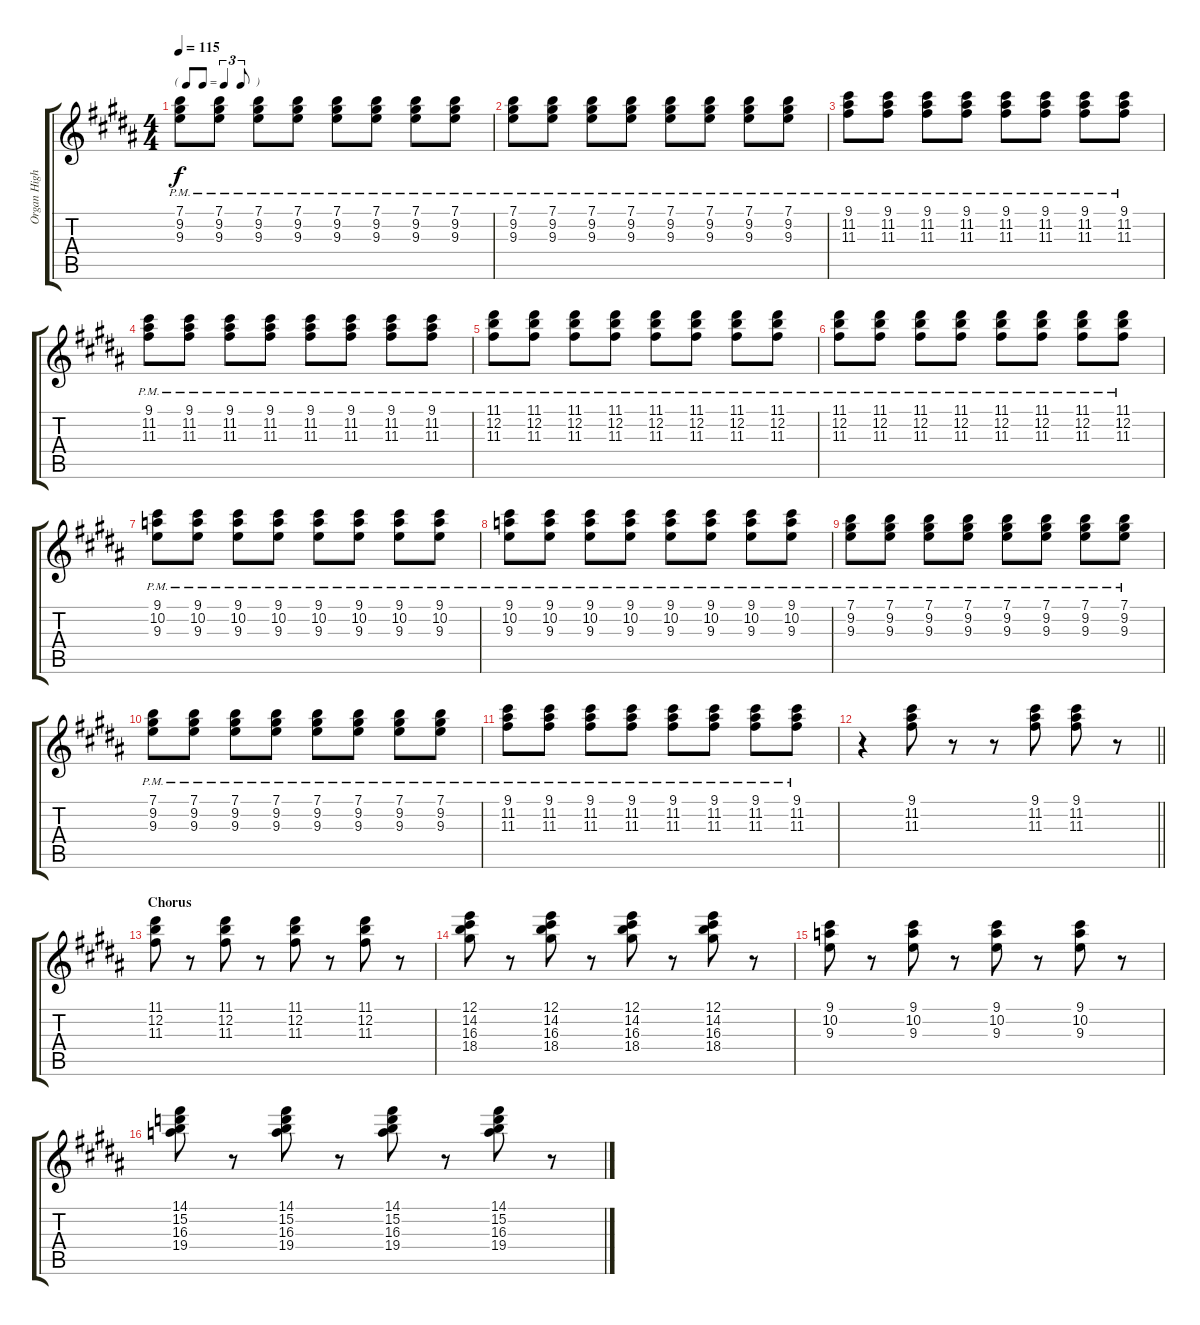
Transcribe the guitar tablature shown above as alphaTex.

\track ("Organ High" "Organ High") {instrument percussiveorgan}
\staff {score tabs}
\tuning (E5 B4 G4 D4 A3 E3) {hide}
\ts (4 4)
\tf triplet8th
\tempo 115
\clef g2
\ks b
(7.1{pm} 9.2{pm} 9.3{pm}).8{dy f} (7.1{pm} 9.2{pm} 9.3{pm}).8 (7.1{pm} 9.2{pm} 9.3{pm}).8 (7.1{pm} 9.2{pm} 9.3{pm}).8 (7.1{pm} 9.2{pm} 9.3{pm}).8 (7.1{pm} 9.2{pm} 9.3{pm}).8 (7.1{pm} 9.2{pm} 9.3{pm}).8 (7.1{pm} 9.2{pm} 9.3{pm}).8 |
(7.1{pm} 9.2{pm} 9.3{pm}).8 (7.1{pm} 9.2{pm} 9.3{pm}).8 (7.1{pm} 9.2{pm} 9.3{pm}).8 (7.1{pm} 9.2{pm} 9.3{pm}).8 (7.1{pm} 9.2{pm} 9.3{pm}).8 (7.1{pm} 9.2{pm} 9.3{pm}).8 (7.1{pm} 9.2{pm} 9.3{pm}).8 (7.1{pm} 9.2{pm} 9.3{pm}).8 |
(9.1{pm} 11.2{pm} 11.3{pm}).8 (9.1{pm} 11.2{pm} 11.3{pm}).8 (9.1{pm} 11.2{pm} 11.3{pm}).8 (9.1{pm} 11.2{pm} 11.3{pm}).8 (9.1{pm} 11.2{pm} 11.3{pm}).8 (9.1{pm} 11.2{pm} 11.3{pm}).8 (9.1{pm} 11.2{pm} 11.3{pm}).8 (9.1{pm} 11.2{pm} 11.3{pm}).8 |
(9.1{pm} 11.2{pm} 11.3{pm}).8 (9.1{pm} 11.2{pm} 11.3{pm}).8 (9.1{pm} 11.2{pm} 11.3{pm}).8 (9.1{pm} 11.2{pm} 11.3{pm}).8 (9.1{pm} 11.2{pm} 11.3{pm}).8 (9.1{pm} 11.2{pm} 11.3{pm}).8 (9.1{pm} 11.2{pm} 11.3{pm}).8 (9.1{pm} 11.2{pm} 11.3{pm}).8 |
(11.1{pm} 12.2{pm} 11.3{pm}).8 (11.1{pm} 12.2{pm} 11.3{pm}).8 (11.1{pm} 12.2{pm} 11.3{pm}).8 (11.1{pm} 12.2{pm} 11.3{pm}).8 (11.1{pm} 12.2{pm} 11.3{pm}).8 (11.1{pm} 12.2{pm} 11.3{pm}).8 (11.1{pm} 12.2{pm} 11.3{pm}).8 (11.1{pm} 12.2{pm} 11.3{pm}).8 |
(11.1{pm} 12.2{pm} 11.3{pm}).8 (11.1{pm} 12.2{pm} 11.3{pm}).8 (11.1{pm} 12.2{pm} 11.3{pm}).8 (11.1{pm} 12.2{pm} 11.3{pm}).8 (11.1{pm} 12.2{pm} 11.3{pm}).8 (11.1{pm} 12.2{pm} 11.3{pm}).8 (11.1{pm} 12.2{pm} 11.3{pm}).8 (11.1{pm} 12.2{pm} 11.3{pm}).8 |
(9.1{pm} 10.2{pm} 9.3{pm}).8 (9.1{pm} 10.2{pm} 9.3{pm}).8 (9.1{pm} 10.2{pm} 9.3{pm}).8 (9.1{pm} 10.2{pm} 9.3{pm}).8 (9.1{pm} 10.2{pm} 9.3{pm}).8 (9.1{pm} 10.2{pm} 9.3{pm}).8 (9.1{pm} 10.2{pm} 9.3{pm}).8 (9.1{pm} 10.2{pm} 9.3{pm}).8 |
(9.1{pm} 10.2{pm} 9.3{pm}).8 (9.1{pm} 10.2{pm} 9.3{pm}).8 (9.1{pm} 10.2{pm} 9.3{pm}).8 (9.1{pm} 10.2{pm} 9.3{pm}).8 (9.1{pm} 10.2{pm} 9.3{pm}).8 (9.1{pm} 10.2{pm} 9.3{pm}).8 (9.1{pm} 10.2{pm} 9.3{pm}).8 (9.1{pm} 10.2{pm} 9.3{pm}).8 |
(7.1{pm} 9.2{pm} 9.3{pm}).8 (7.1{pm} 9.2{pm} 9.3{pm}).8 (7.1{pm} 9.2{pm} 9.3{pm}).8 (7.1{pm} 9.2{pm} 9.3{pm}).8 (7.1{pm} 9.2{pm} 9.3{pm}).8 (7.1{pm} 9.2{pm} 9.3{pm}).8 (7.1{pm} 9.2{pm} 9.3{pm}).8 (7.1{pm} 9.2{pm} 9.3{pm}).8 |
(7.1{pm} 9.2{pm} 9.3{pm}).8 (7.1{pm} 9.2{pm} 9.3{pm}).8 (7.1{pm} 9.2{pm} 9.3{pm}).8 (7.1{pm} 9.2{pm} 9.3{pm}).8 (7.1{pm} 9.2{pm} 9.3{pm}).8 (7.1{pm} 9.2{pm} 9.3{pm}).8 (7.1{pm} 9.2{pm} 9.3{pm}).8 (7.1{pm} 9.2{pm} 9.3{pm}).8 |
(9.1{pm} 11.2{pm} 11.3{pm}).8 (9.1{pm} 11.2{pm} 11.3{pm}).8 (9.1{pm} 11.2{pm} 11.3{pm}).8 (9.1{pm} 11.2{pm} 11.3{pm}).8 (9.1{pm} 11.2{pm} 11.3{pm}).8 (9.1{pm} 11.2{pm} 11.3{pm}).8 (9.1{pm} 11.2{pm} 11.3{pm}).8 (9.1{pm} 11.2{pm} 11.3{pm}).8 |
\barLineRight lightlight
r.4 (9.1 11.2 11.3).8 r.8 r.8 (9.1 11.2 11.3).8 (9.1 11.2 11.3).8 r.8 |
\section ("" "Chorus")
(11.1 12.2 11.3).8 r.8 (11.1 12.2 11.3).8 r.8 (11.1 12.2 11.3).8 r.8 (11.1 12.2 11.3).8 r.8 |
(12.1 14.2 16.3 18.4).8 r.8 (12.1 14.2 16.3 18.4).8 r.8 (12.1 14.2 16.3 18.4).8 r.8 (12.1 14.2 16.3 18.4).8 r.8 |
(9.1 10.2 9.3).8 r.8 (9.1 10.2 9.3).8 r.8 (9.1 10.2 9.3).8 r.8 (9.1 10.2 9.3).8 r.8 |
(14.1 15.2 16.3 19.4).8 r.8 (14.1 15.2 16.3 19.4).8 r.8 (14.1 15.2 16.3 19.4).8 r.8 (14.1 15.2 16.3 19.4).8 r.8
